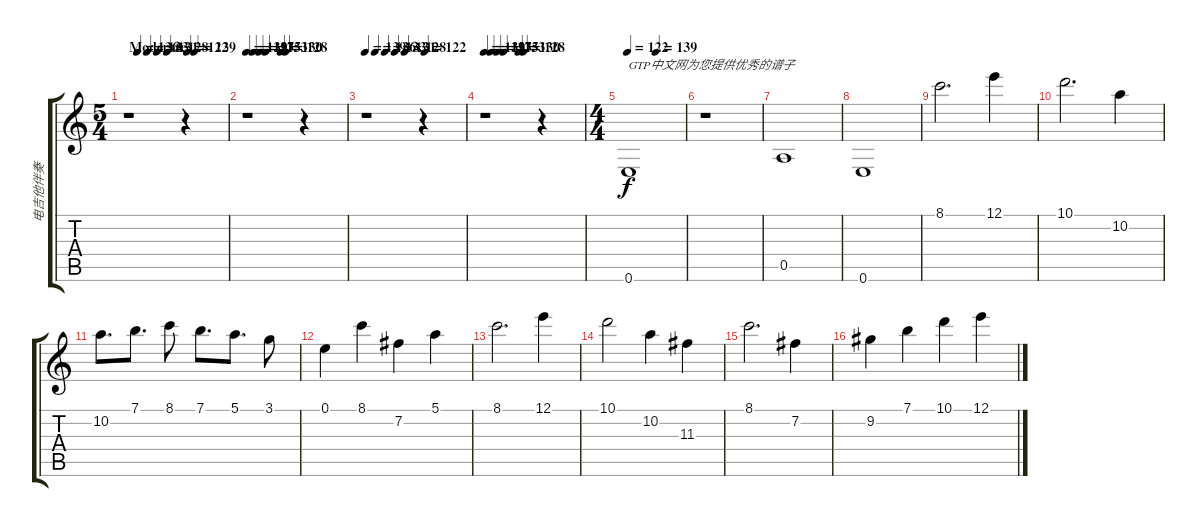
\track ("电吉他伴奏" "电吉他伴奏") {instrument overdrivenguitar}
\staff {score tabs}
\tuning (E4 B3 G3 D3 A2 E2) {hide}
\ts (5 4)
\tempo (139 "Moderate")
\tempo (136 0.1)
\tempo (133 0.2)
\tempo (131 0.3)
\tempo (128 0.4)
\tempo (122 0.6)
\tempo (139 "Moderate")
\clef g2
\ks c
r.1{dy f instrument overdrivenguitar} r.4 |
\tempo 139
\tempo (137 0.06666666666666667)
\tempo (135 0.13333333333333333)
\tempo (133 0.2)
\tempo (130 0.35)
\tempo (128 0.4)
r.1 r.4 |
\tempo 139
\tempo (136 0.1)
\tempo (133 0.2)
\tempo (131 0.3)
\tempo (128 0.4)
\tempo (122 0.6)
r.1 r.4 |
\tempo 139
\tempo (137 0.06666666666666667)
\tempo (135 0.13333333333333333)
\tempo (133 0.2)
\tempo (130 0.35)
\tempo (128 0.4)
r.1 r.4 |
\ts (4 4)
\tempo 122
\tempo (139 0.5)
0.6.1{txt "GTP中文网为您提供优秀的谱子"} |
r.1 |
0.5.1 |
0.6.1 |
8.1.2{d} 12.1.4 |
10.1.2{d} 10.2.4 |
10.2.8{d} 7.1.8{d} 8.1.8 7.1.8{d} 5.1.8{d} 3.1.8 |
0.1.4 8.1.4 7.2.4 5.1.4 |
8.1.2{d} 12.1.4 |
10.1.2 10.2.4 11.3.4 |
8.1.2{d} 7.2.4 |
9.2.4 7.1.4 10.1.4 12.1.4
